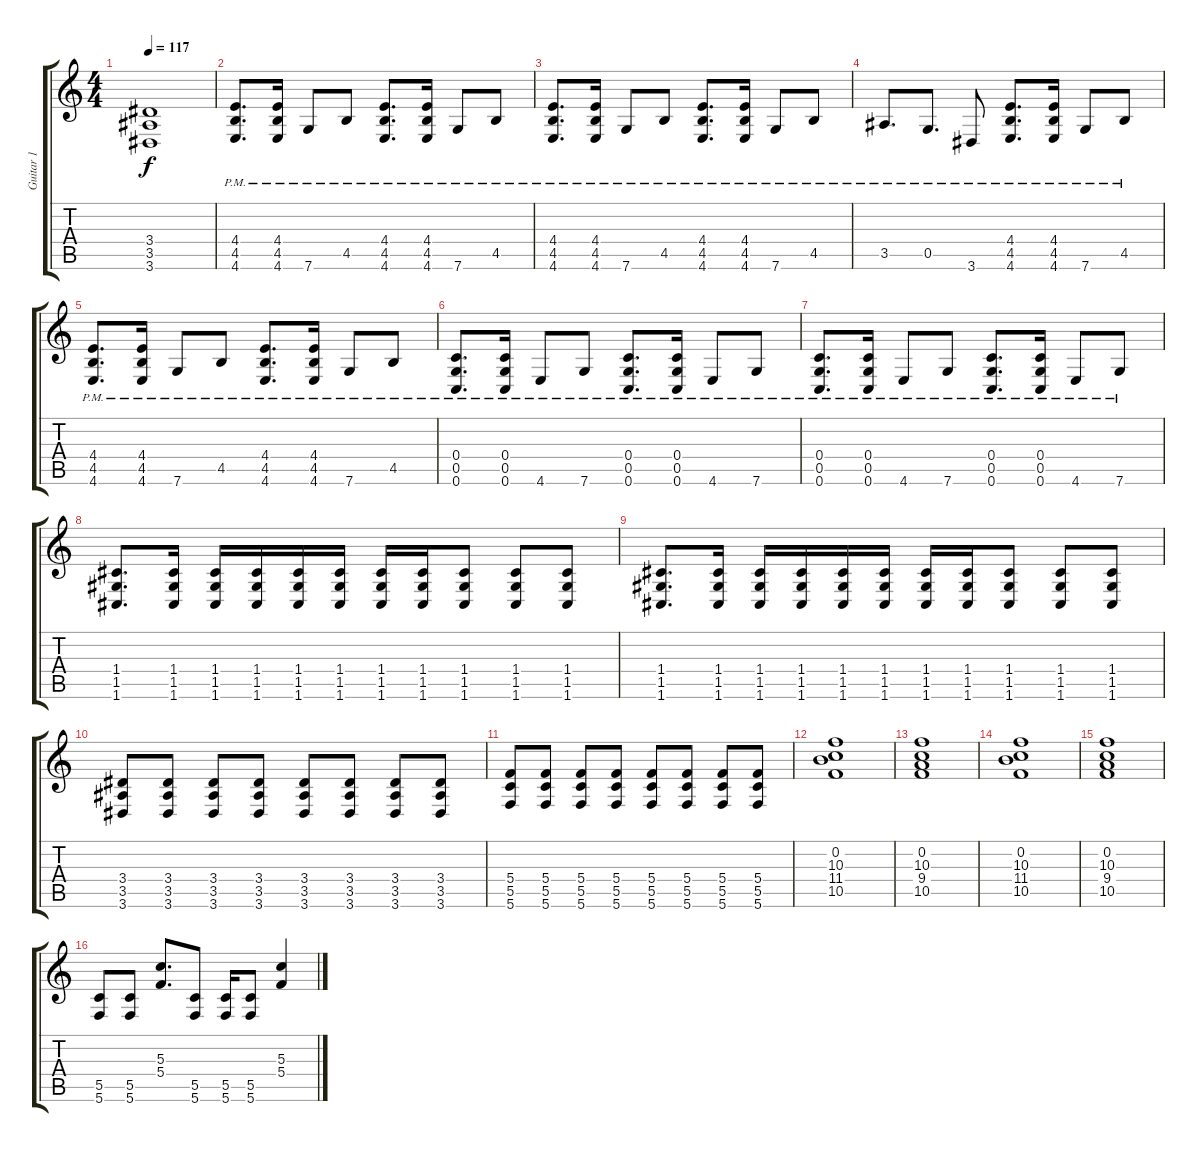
\track ("Guitar 1" "Guitar 1") {instrument distortionguitar}
\staff {score tabs}
\tuning (E4 C4 G3 C3 G2 C2) {hide}
\ts (4 4)
\tempo 117
\clef g2
\ks c
(3.4{t} 3.5{t} 3.6{t}).1{dy f} |
(4.4{pm} 4.5{pm} 4.6{pm}).8{d} (4.4{pm} 4.5{pm} 4.6{pm}).16 7.6{pm}.8 4.5{pm}.8 (4.4{pm} 4.5{pm} 4.6{pm}).8{d} (4.4{pm} 4.5{pm} 4.6{pm}).16 7.6{pm}.8 4.5{pm}.8 |
(4.4{pm} 4.5{pm} 4.6{pm}).8{d} (4.4{pm} 4.5{pm} 4.6{pm}).16 7.6{pm}.8 4.5{pm}.8 (4.4{pm} 4.5{pm} 4.6{pm}).8{d} (4.4{pm} 4.5{pm} 4.6{pm}).16 7.6{pm}.8 4.5{pm}.8 |
3.5{pm}.8{d} 0.5{pm}.8{d} 3.6{pm}.8 (4.4{pm} 4.5{pm} 4.6{pm}).8{d} (4.4{pm} 4.5{pm} 4.6{pm}).16 7.6{pm}.8 4.5{pm}.8 |
(4.4{pm} 4.5{pm} 4.6{pm}).8{d} (4.4{pm} 4.5{pm} 4.6{pm}).16 7.6{pm}.8 4.5{pm}.8 (4.4{pm} 4.5{pm} 4.6{pm}).8{d} (4.4{pm} 4.5{pm} 4.6{pm}).16 7.6{pm}.8 4.5{pm}.8 |
(0.4{pm} 0.5{pm} 0.6{pm}).8{d} (0.4{pm} 0.5{pm} 0.6{pm}).16 4.6{pm}.8 7.6{pm}.8 (0.4{pm} 0.5{pm} 0.6{pm}).8{d} (0.4{pm} 0.5{pm} 0.6{pm}).16 4.6{pm}.8 7.6{pm}.8 |
(0.4{pm} 0.5{pm} 0.6{pm}).8{d} (0.4{pm} 0.5{pm} 0.6{pm}).16 4.6{pm}.8 7.6{pm}.8 (0.4{pm} 0.5{pm} 0.6{pm}).8{d} (0.4{pm} 0.5{pm} 0.6{pm}).16 4.6{pm}.8 7.6{pm}.8 |
(1.4 1.5 1.6).8{d} (1.4 1.5 1.6).16 (1.4 1.5 1.6).16 (1.4 1.5 1.6).16 (1.4 1.5 1.6).16 (1.4 1.5 1.6).16 (1.4 1.5 1.6).16 (1.4 1.5 1.6).16 (1.4 1.5 1.6).8 (1.4 1.5 1.6).8 (1.4 1.5 1.6).8 |
(1.4 1.5 1.6).8{d} (1.4 1.5 1.6).16 (1.4 1.5 1.6).16 (1.4 1.5 1.6).16 (1.4 1.5 1.6).16 (1.4 1.5 1.6).16 (1.4 1.5 1.6).16 (1.4 1.5 1.6).16 (1.4 1.5 1.6).8 (1.4 1.5 1.6).8 (1.4 1.5 1.6).8 |
(3.4 3.5 3.6).8 (3.4 3.5 3.6).8 (3.4 3.5 3.6).8 (3.4 3.5 3.6).8 (3.4 3.5 3.6).8 (3.4 3.5 3.6).8 (3.4 3.5 3.6).8 (3.4 3.5 3.6).8 |
(5.4 5.5 5.6).8 (5.4 5.5 5.6).8 (5.4 5.5 5.6).8 (5.4 5.5 5.6).8 (5.4 5.5 5.6).8 (5.4 5.5 5.6).8 (5.4 5.5 5.6).8 (5.4 5.5 5.6).8 |
(0.2 10.3 11.4 10.5).1 |
(0.2 10.3 9.4 10.5).1 |
(0.2 10.3 11.4 10.5).1 |
(0.2 10.3 9.4 10.5).1 |
(5.5 5.6).8 (5.5 5.6).8 (5.3 5.4).8{d} (5.5 5.6).8 (5.5 5.6).16 (5.5 5.6).8 (5.3 5.4).4
